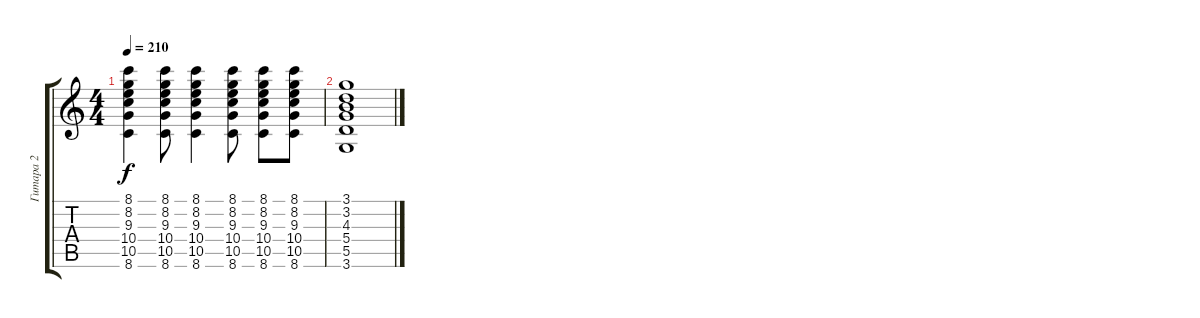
\track ("Гитара 2" "Гитара 2") {instrument electricguitarclean}
\staff {score tabs}
\tuning (E4 B3 G3 D3 A2 E2) {hide}
\ts (4 4)
\tempo 210
\clef g2
\ks c
(8.1 8.2 9.3 10.4 10.5 8.6).4{dy f} (8.1 8.2 9.3 10.4 10.5 8.6).8 (8.1 8.2 9.3 10.4 10.5 8.6).4 (8.1 8.2 9.3 10.4 10.5 8.6).8 (8.1 8.2 9.3 10.4 10.5 8.6).8 (8.1 8.2 9.3 10.4 10.5 8.6).8 |
(3.1 3.2 4.3 5.4 5.5 3.6).1
